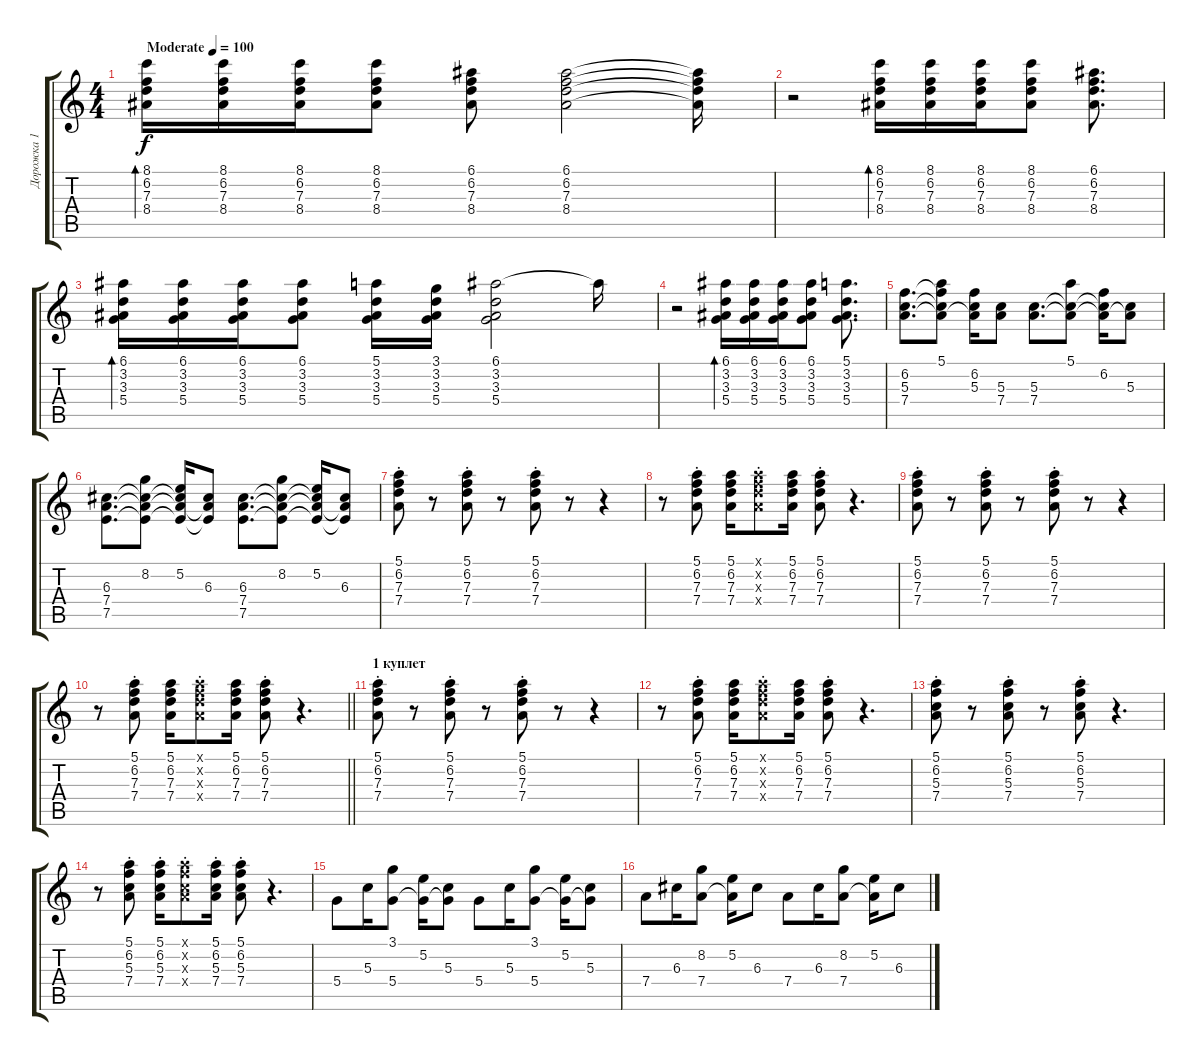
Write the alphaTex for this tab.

\track ("Дорожка 1" "Дорожка 1") {instrument electricguitarjazz}
\staff {score tabs}
\tuning (E4 B3 G3 D3 A2 E2) {hide}
\ts (4 4)
\tempo (100 "Moderate")
\clef g2
\ks c
(8.1 6.2 7.3 8.4).16{bd 120 dy f instrument electricguitarjazz} (8.1 6.2 7.3 8.4).16 (8.1 6.2 7.3 8.4).16 (8.1 6.2 7.3 8.4).8 (6.1 6.2 7.3 8.4).8 (6.1 6.2 7.3 8.4).2 (6.1{t} 6.2{t} 7.3{t} 8.4{t}).16 |
r.2 (8.1 6.2 7.3 8.4).16{bd 120} (8.1 6.2 7.3 8.4).16 (8.1 6.2 7.3 8.4).16 (8.1 6.2 7.3 8.4).8 (6.1 6.2 7.3 8.4).8{d} |
(6.1 3.2 3.3 5.4).16{bd 120} (6.1 3.2 3.3 5.4).16 (6.1 3.2 3.3 5.4).16 (6.1 3.2 3.3 5.4).8 (5.1 3.2 3.3 5.4).16 (3.1 3.2 3.3 5.4).16 (6.1 3.2 3.3 5.4).2 6.1{t}.16 |
r.2 (6.1 3.2 3.3 5.4).16{bd 120} (6.1 3.2 3.3 5.4).16 (6.1 3.2 3.3 5.4).16 (6.1 3.2 3.3 5.4).8 (5.1 3.2 3.3 5.4).8{d} |
(6.2 5.3 7.4).8{d} (5.1 6.2{t} 5.3{t} 7.4{t}).8 (6.2 5.3 7.4{t}).16 (5.3 7.4).8 (5.3 7.4).8{d} (5.1 5.3{t} 7.4{t}).8 (6.2 5.3{t} 7.4{t}).16 (5.3 7.4{t}).8 |
(6.3 7.4 7.5).8{d} (8.2 6.3{t} 7.4{t} 7.5{t}).8 (5.2 6.3{t} 7.4{t} 7.5{t}).16 (6.3 7.4{t} 7.5{t}).8 (6.3 7.4 7.5).8{d} (8.2 6.3{t} 7.4{t} 7.5{t}).8 (5.2 6.3{t} 7.4{t} 7.5{t}).16 (6.3 7.4{t} 7.5{t}).8 |
(5.1{st} 6.2{st} 7.3{st} 7.4{st}).8 r.8 (5.1{st} 6.2{st} 7.3{st} 7.4{st}).8 r.8 (5.1{st} 6.2{st} 7.3{st} 7.4{st}).8 r.8 r.4 |
r.8 (5.1{st} 6.2{st} 7.3{st} 7.4{st}).8 (5.1 6.2 7.3 7.4).16 (5.1{st x} 6.2{st x} 7.3{st x} 7.4{st x}).8 (5.1 6.2 7.3 7.4).16 (5.1{st} 6.2{st} 7.3{st} 7.4{st}).8 r.4{d} |
(5.1{st} 6.2{st} 7.3{st} 7.4{st}).8 r.8 (5.1{st} 6.2{st} 7.3{st} 7.4{st}).8 r.8 (5.1{st} 6.2{st} 7.3{st} 7.4{st}).8 r.8 r.4 |
\barLineRight lightlight
r.8 (5.1{st} 6.2{st} 7.3{st} 7.4{st}).8 (5.1 6.2 7.3 7.4).16 (5.1{st x} 6.2{st x} 7.3{st x} 7.4{st x}).8 (5.1 6.2 7.3 7.4).16 (5.1{st} 6.2{st} 7.3{st} 7.4{st}).8 r.4{d} |
\section ("" "1 куплет")
(5.1{st} 6.2{st} 7.3{st} 7.4{st}).8 r.8 (5.1{st} 6.2{st} 7.3{st} 7.4{st}).8 r.8 (5.1{st} 6.2{st} 7.3{st} 7.4{st}).8 r.8 r.4 |
r.8 (5.1{st} 6.2{st} 7.3{st} 7.4{st}).8 (5.1 6.2 7.3 7.4).16 (5.1{st x} 6.2{st x} 7.3{st x} 7.4{st x}).8 (5.1 6.2 7.3 7.4).16 (5.1{st} 6.2{st} 7.3{st} 7.4{st}).8 r.4{d} |
(5.1{st} 6.2{st} 5.3{st} 7.4{st}).8 r.8 (5.1{st} 6.2{st} 5.3{st} 7.4{st}).8 r.8 (5.1{st} 6.2{st} 5.3{st} 7.4{st}).8 r.4{d} |
r.8 (5.1{st} 6.2{st} 5.3{st} 7.4{st}).8 (5.1{st} 6.2{st} 5.3{st} 7.4{st}).16 (5.1{x} 6.2{st x} 5.3{st x} 7.4{st x}).8 (5.1{st} 6.2{st} 5.3{st} 7.4{st}).16 (5.1{st} 6.2{st} 5.3{st} 7.4{st}).8 r.4{d} |
5.4.8 5.3.16 (3.1 5.4).8 (5.2 5.4{t}).16 (5.3 5.4{t}).8 5.4.8 5.3.16 (3.1 5.4).8 (5.2 5.4{t}).16 (5.3 5.4{t}).8 |
7.4.8 6.3.16 (8.2 7.4).8 (5.2 7.4{t}).16 6.3.8 7.4.8 6.3.16 (8.2 7.4).8 (5.2 7.4{t}).16 6.3.8
